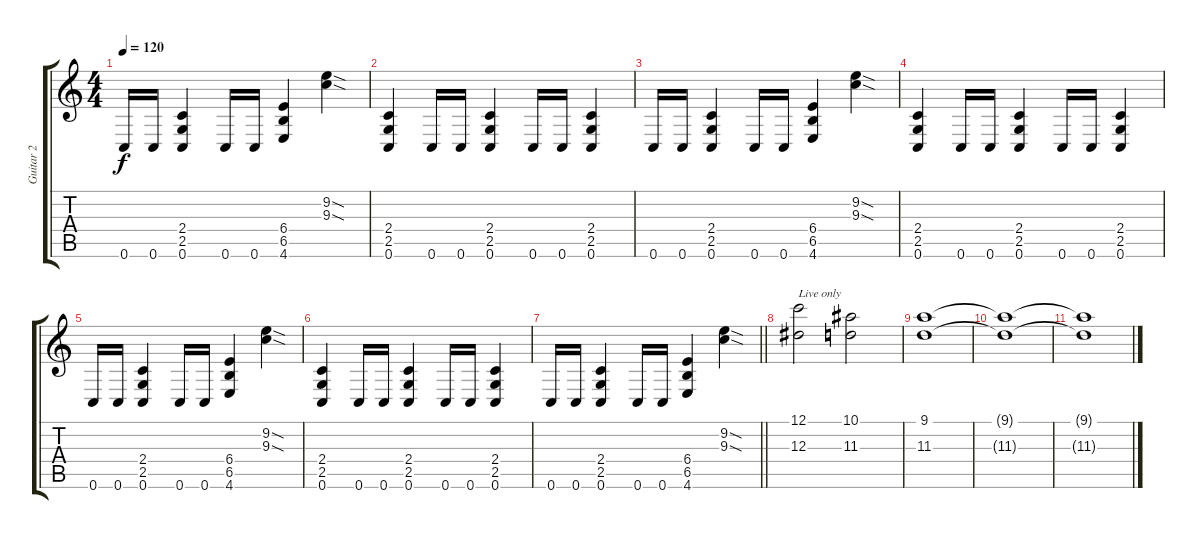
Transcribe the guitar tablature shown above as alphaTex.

\track ("Guitar 2" "Guitar 2") {instrument distortionguitar}
\staff {score tabs}
\tuning (C4 G3 Eb3 Bb2 F2 C2) {hide}
\ts (4 4)
\tempo 120
\clef g2
\ks c
0.6.16{dy f} 0.6.16 (2.4 2.5 0.6).4 0.6.16 0.6.16 (6.4 6.5 4.6).4 (9.2{sod} 9.3{sod}).4 |
(2.4 2.5 0.6).4 0.6.16 0.6.16 (2.4 2.5 0.6).4 0.6.16 0.6.16 (2.4 2.5 0.6).4 |
0.6.16 0.6.16 (2.4 2.5 0.6).4 0.6.16 0.6.16 (6.4 6.5 4.6).4 (9.2{sod} 9.3{sod}).4 |
(2.4 2.5 0.6).4 0.6.16 0.6.16 (2.4 2.5 0.6).4 0.6.16 0.6.16 (2.4 2.5 0.6).4 |
0.6.16 0.6.16 (2.4 2.5 0.6).4 0.6.16 0.6.16 (6.4 6.5 4.6).4 (9.2{sod} 9.3{sod}).4 |
(2.4 2.5 0.6).4 0.6.16 0.6.16 (2.4 2.5 0.6).4 0.6.16 0.6.16 (2.4 2.5 0.6).4 |
\barLineRight lightlight
0.6.16 0.6.16 (2.4 2.5 0.6).4 0.6.16 0.6.16 (6.4 6.5 4.6).4 (9.2{sod} 9.3{sod}).4 |
\section ("" "")
(12.1 12.3).2{txt "Live only" instrument electricguitarjazz} (10.1 11.3).2 |
(9.1 11.3).1 |
(9.1{t} 11.3{t}).1 |
(9.1{t} 11.3{t}).1
